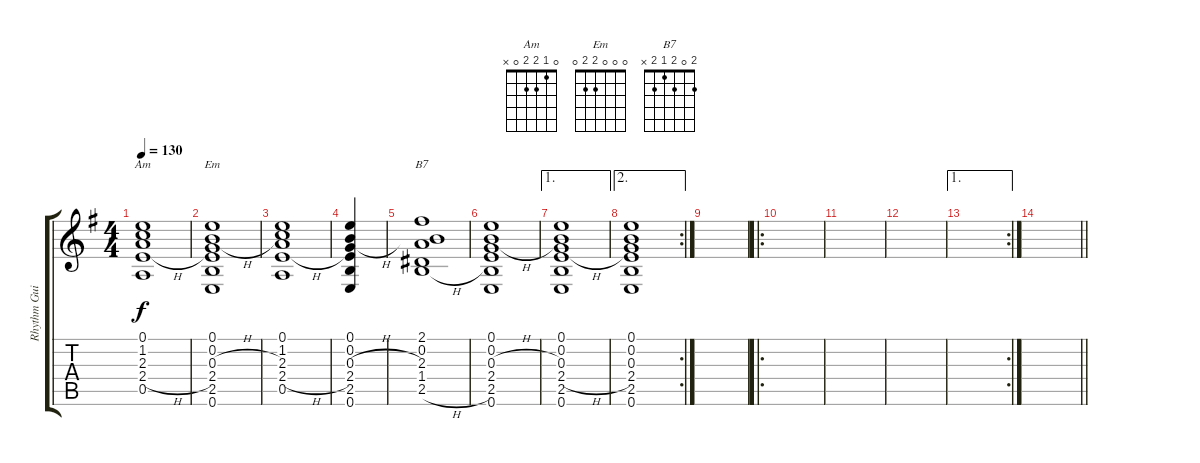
\track ("Rhythm Guitar" "Rhythm Gui") {instrument electricguitarmuted}
\staff {score tabs}
\tuning (E4 B3 G3 D3 A2 E2) {hide}
\chord ("Am" 0 1 2 2 0 x)
\chord ("Em" 0 0 0 2 2 0)
\chord ("B7" 2 0 2 1 2 x)
\ts (4 4)
\tempo 130
\clef g2
\ks g
(0.1 1.2 2.3 2.4{h} 0.5).1{ch "Am" dy f} |
(0.1 0.2 0.3{h} 2.4 2.5 0.6).1{ch "Em"} |
(0.1 1.2 2.3 2.4{h} 0.5).1 |
(0.1 0.2 0.3{h} 2.4 2.5 0.6).4 |
(2.1 0.2 2.3 1.4 2.5{h}).1{ch "B7"} |
(0.1 0.2 0.3{h} 2.4 2.5 0.6).1 |
\ae 1
(0.1 0.2 0.3 2.4{h} 2.5 0.6).1 |
\ae 2
\rc 2
(0.1 0.2 0.3 2.4 2.5 0.6).1 |
|
\ro
|
|
|
\ae 1
\rc 2
|
\barLineRight lightlight
